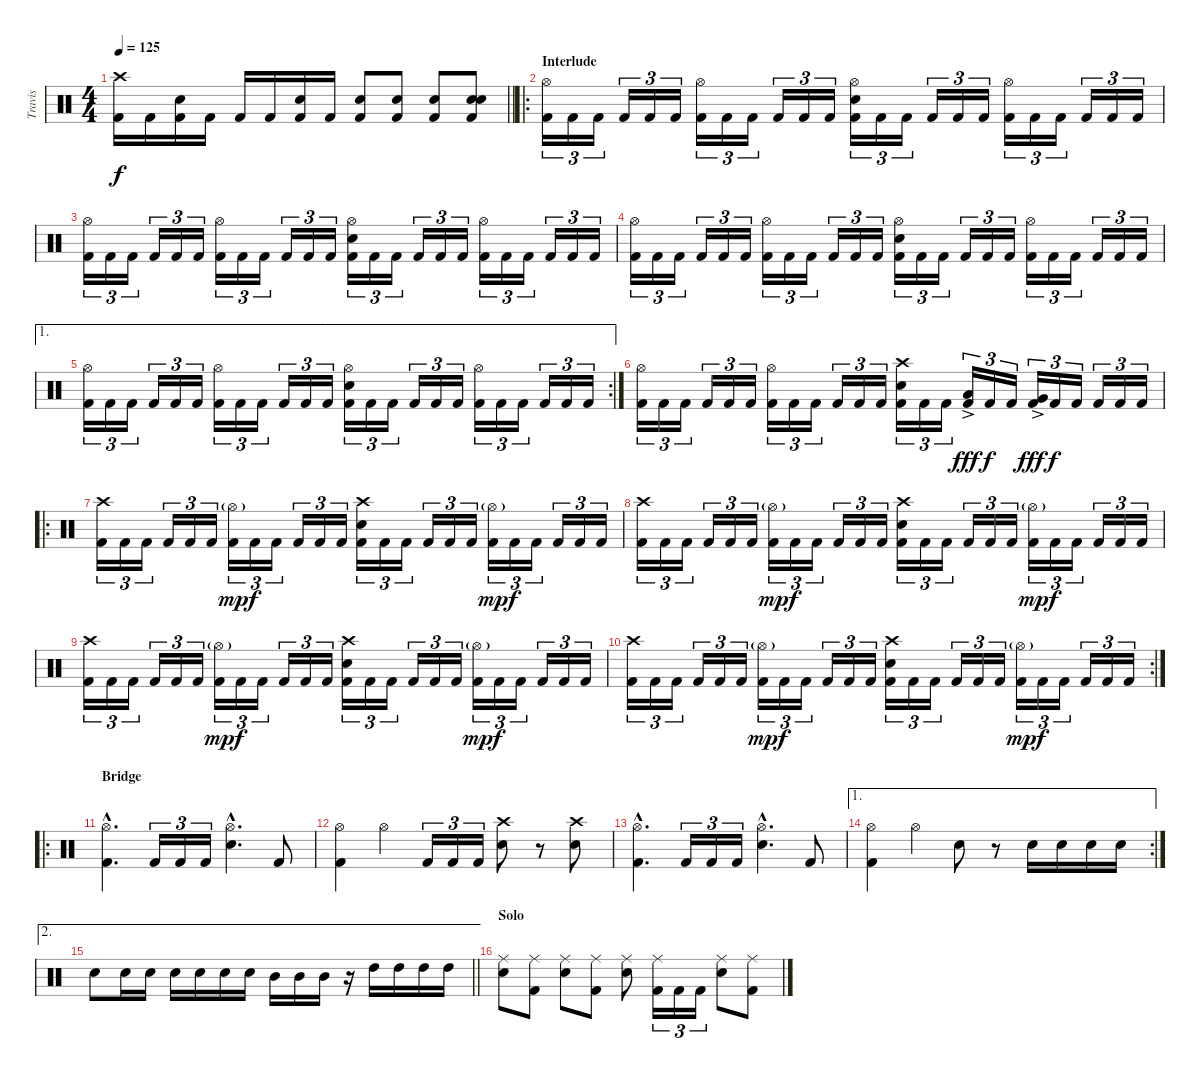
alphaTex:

\track ("Travis" "Travis") {instrument percussion}
\staff {score}
\articulation defaults
\ts (4 4)
\tempo 125
\clef neutral
\barLineRight lightlight
\ks c
("Crash high (hit)" "Kick (hit) 2").16{dy f} "Kick (hit) 2".16 ("Snare (hit) 2" "Kick (hit) 2").16 "Kick (hit) 2".16 "Kick (hit) 2".16 "Kick (hit) 2".16 ("Snare (hit) 2" "Kick (hit) 2").16 "Kick (hit) 2".16 ("Snare (hit) 2" "Kick (hit) 2").8 ("Snare (hit) 2" "Kick (hit) 2").8 ("Snare (hit) 2" "Kick (hit) 2").8 ("Snare (hit) 2" "Snare (hit) 2" "Kick (hit) 2").8 |
\ro
\section ("" "Interlude")
("Hi-Hat (open)" "Kick (hit) 2").16{tu (3 2)} "Kick (hit) 2".16{tu (3 2)} "Kick (hit) 2".16{tu (3 2)} "Kick (hit) 2".16{tu (3 2)} "Kick (hit) 2".16{tu (3 2)} "Kick (hit) 2".16{tu (3 2)} ("Hi-Hat (open)" "Kick (hit) 2").16{tu (3 2)} "Kick (hit) 2".16{tu (3 2)} "Kick (hit) 2".16{tu (3 2)} "Kick (hit) 2".16{tu (3 2)} "Kick (hit) 2".16{tu (3 2)} "Kick (hit) 2".16{tu (3 2)} ("Hi-Hat (open)" "Snare (hit) 2" "Kick (hit) 2").16{tu (3 2)} "Kick (hit) 2".16{tu (3 2)} "Kick (hit) 2".16{tu (3 2)} "Kick (hit) 2".16{tu (3 2)} "Kick (hit) 2".16{tu (3 2)} "Kick (hit) 2".16{tu (3 2)} ("Hi-Hat (open)" "Kick (hit) 2").16{tu (3 2)} "Kick (hit) 2".16{tu (3 2)} "Kick (hit) 2".16{tu (3 2)} "Kick (hit) 2".16{tu (3 2)} "Kick (hit) 2".16{tu (3 2)} "Kick (hit) 2".16{tu (3 2)} |
("Hi-Hat (open)" "Kick (hit) 2").16{tu (3 2)} "Kick (hit) 2".16{tu (3 2)} "Kick (hit) 2".16{tu (3 2)} "Kick (hit) 2".16{tu (3 2)} "Kick (hit) 2".16{tu (3 2)} "Kick (hit) 2".16{tu (3 2)} ("Hi-Hat (open)" "Kick (hit) 2").16{tu (3 2)} "Kick (hit) 2".16{tu (3 2)} "Kick (hit) 2".16{tu (3 2)} "Kick (hit) 2".16{tu (3 2)} "Kick (hit) 2".16{tu (3 2)} "Kick (hit) 2".16{tu (3 2)} ("Hi-Hat (open)" "Snare (hit) 2" "Kick (hit) 2").16{tu (3 2)} "Kick (hit) 2".16{tu (3 2)} "Kick (hit) 2".16{tu (3 2)} "Kick (hit) 2".16{tu (3 2)} "Kick (hit) 2".16{tu (3 2)} "Kick (hit) 2".16{tu (3 2)} ("Hi-Hat (open)" "Kick (hit) 2").16{tu (3 2)} "Kick (hit) 2".16{tu (3 2)} "Kick (hit) 2".16{tu (3 2)} "Kick (hit) 2".16{tu (3 2)} "Kick (hit) 2".16{tu (3 2)} "Kick (hit) 2".16{tu (3 2)} |
("Hi-Hat (open)" "Kick (hit) 2").16{tu (3 2)} "Kick (hit) 2".16{tu (3 2)} "Kick (hit) 2".16{tu (3 2)} "Kick (hit) 2".16{tu (3 2)} "Kick (hit) 2".16{tu (3 2)} "Kick (hit) 2".16{tu (3 2)} ("Hi-Hat (open)" "Kick (hit) 2").16{tu (3 2)} "Kick (hit) 2".16{tu (3 2)} "Kick (hit) 2".16{tu (3 2)} "Kick (hit) 2".16{tu (3 2)} "Kick (hit) 2".16{tu (3 2)} "Kick (hit) 2".16{tu (3 2)} ("Hi-Hat (open)" "Snare (hit) 2" "Kick (hit) 2").16{tu (3 2)} "Kick (hit) 2".16{tu (3 2)} "Kick (hit) 2".16{tu (3 2)} "Kick (hit) 2".16{tu (3 2)} "Kick (hit) 2".16{tu (3 2)} "Kick (hit) 2".16{tu (3 2)} ("Hi-Hat (open)" "Kick (hit) 2").16{tu (3 2)} "Kick (hit) 2".16{tu (3 2)} "Kick (hit) 2".16{tu (3 2)} "Kick (hit) 2".16{tu (3 2)} "Kick (hit) 2".16{tu (3 2)} "Kick (hit) 2".16{tu (3 2)} |
\ae 1
\rc 2
("Hi-Hat (open)" "Kick (hit) 2").16{tu (3 2)} "Kick (hit) 2".16{tu (3 2)} "Kick (hit) 2".16{tu (3 2)} "Kick (hit) 2".16{tu (3 2)} "Kick (hit) 2".16{tu (3 2)} "Kick (hit) 2".16{tu (3 2)} ("Hi-Hat (open)" "Kick (hit) 2").16{tu (3 2)} "Kick (hit) 2".16{tu (3 2)} "Kick (hit) 2".16{tu (3 2)} "Kick (hit) 2".16{tu (3 2)} "Kick (hit) 2".16{tu (3 2)} "Kick (hit) 2".16{tu (3 2)} ("Hi-Hat (open)" "Snare (hit) 2" "Kick (hit) 2").16{tu (3 2)} "Kick (hit) 2".16{tu (3 2)} "Kick (hit) 2".16{tu (3 2)} "Kick (hit) 2".16{tu (3 2)} "Kick (hit) 2".16{tu (3 2)} "Kick (hit) 2".16{tu (3 2)} ("Hi-Hat (open)" "Kick (hit) 2").16{tu (3 2)} "Kick (hit) 2".16{tu (3 2)} "Kick (hit) 2".16{tu (3 2)} "Kick (hit) 2".16{tu (3 2)} "Kick (hit) 2".16{tu (3 2)} "Kick (hit) 2".16{tu (3 2)} |
("Hi-Hat (open)" "Kick (hit) 2").16{tu (3 2)} "Kick (hit) 2".16{tu (3 2)} "Kick (hit) 2".16{tu (3 2)} "Kick (hit) 2".16{tu (3 2)} "Kick (hit) 2".16{tu (3 2)} "Kick (hit) 2".16{tu (3 2)} ("Hi-Hat (open)" "Kick (hit) 2").16{tu (3 2)} "Kick (hit) 2".16{tu (3 2)} "Kick (hit) 2".16{tu (3 2)} "Kick (hit) 2".16{tu (3 2)} "Kick (hit) 2".16{tu (3 2)} "Kick (hit) 2".16{tu (3 2)} ("Crash high (hit)" "Snare (hit) 2" "Kick (hit) 2").16{tu (3 2)} "Kick (hit) 2".16{tu (3 2)} "Kick (hit) 2".16{tu (3 2)} ("Low Tom (hit)"{ac} "Kick (hit) 2").16{tu (3 2) dy fff} "Kick (hit) 2".16{tu (3 2) dy f} "Kick (hit) 2".16{tu (3 2)} ("Very Low Tom (hit)"{ac} "Kick (hit) 2").16{tu (3 2) dy fff} "Kick (hit) 2".16{tu (3 2) dy f} "Kick (hit) 2".16{tu (3 2)} "Kick (hit) 2".16{tu (3 2)} "Kick (hit) 2".16{tu (3 2)} "Kick (hit) 2".16{tu (3 2)} |
\ro
("Crash high (hit)" "Kick (hit) 2").16{tu (3 2)} "Kick (hit) 2".16{tu (3 2)} "Kick (hit) 2".16{tu (3 2)} "Kick (hit) 2".16{tu (3 2)} "Kick (hit) 2".16{tu (3 2)} "Kick (hit) 2".16{tu (3 2)} ("Hi-Hat (open)"{g} "Kick (hit) 2").16{tu (3 2) dy mp} "Kick (hit) 2".16{tu (3 2) dy f} "Kick (hit) 2".16{tu (3 2)} "Kick (hit) 2".16{tu (3 2)} "Kick (hit) 2".16{tu (3 2)} "Kick (hit) 2".16{tu (3 2)} ("Crash high (hit)" "Snare (hit) 2" "Kick (hit) 2").16{tu (3 2)} "Kick (hit) 2".16{tu (3 2)} "Kick (hit) 2".16{tu (3 2)} "Kick (hit) 2".16{tu (3 2)} "Kick (hit) 2".16{tu (3 2)} "Kick (hit) 2".16{tu (3 2)} ("Hi-Hat (open)"{g} "Kick (hit) 2").16{tu (3 2) dy mp} "Kick (hit) 2".16{tu (3 2) dy f} "Kick (hit) 2".16{tu (3 2)} "Kick (hit) 2".16{tu (3 2)} "Kick (hit) 2".16{tu (3 2)} "Kick (hit) 2".16{tu (3 2)} |
("Crash high (hit)" "Kick (hit) 2").16{tu (3 2)} "Kick (hit) 2".16{tu (3 2)} "Kick (hit) 2".16{tu (3 2)} "Kick (hit) 2".16{tu (3 2)} "Kick (hit) 2".16{tu (3 2)} "Kick (hit) 2".16{tu (3 2)} ("Hi-Hat (open)"{g} "Kick (hit) 2").16{tu (3 2) dy mp} "Kick (hit) 2".16{tu (3 2) dy f} "Kick (hit) 2".16{tu (3 2)} "Kick (hit) 2".16{tu (3 2)} "Kick (hit) 2".16{tu (3 2)} "Kick (hit) 2".16{tu (3 2)} ("Crash high (hit)" "Snare (hit) 2" "Kick (hit) 2").16{tu (3 2)} "Kick (hit) 2".16{tu (3 2)} "Kick (hit) 2".16{tu (3 2)} "Kick (hit) 2".16{tu (3 2)} "Kick (hit) 2".16{tu (3 2)} "Kick (hit) 2".16{tu (3 2)} ("Hi-Hat (open)"{g} "Kick (hit) 2").16{tu (3 2) dy mp} "Kick (hit) 2".16{tu (3 2) dy f} "Kick (hit) 2".16{tu (3 2)} "Kick (hit) 2".16{tu (3 2)} "Kick (hit) 2".16{tu (3 2)} "Kick (hit) 2".16{tu (3 2)} |
("Crash high (hit)" "Kick (hit) 2").16{tu (3 2)} "Kick (hit) 2".16{tu (3 2)} "Kick (hit) 2".16{tu (3 2)} "Kick (hit) 2".16{tu (3 2)} "Kick (hit) 2".16{tu (3 2)} "Kick (hit) 2".16{tu (3 2)} ("Hi-Hat (open)"{g} "Kick (hit) 2").16{tu (3 2) dy mp} "Kick (hit) 2".16{tu (3 2) dy f} "Kick (hit) 2".16{tu (3 2)} "Kick (hit) 2".16{tu (3 2)} "Kick (hit) 2".16{tu (3 2)} "Kick (hit) 2".16{tu (3 2)} ("Crash high (hit)" "Snare (hit) 2" "Kick (hit) 2").16{tu (3 2)} "Kick (hit) 2".16{tu (3 2)} "Kick (hit) 2".16{tu (3 2)} "Kick (hit) 2".16{tu (3 2)} "Kick (hit) 2".16{tu (3 2)} "Kick (hit) 2".16{tu (3 2)} ("Hi-Hat (open)"{g} "Kick (hit) 2").16{tu (3 2) dy mp} "Kick (hit) 2".16{tu (3 2) dy f} "Kick (hit) 2".16{tu (3 2)} "Kick (hit) 2".16{tu (3 2)} "Kick (hit) 2".16{tu (3 2)} "Kick (hit) 2".16{tu (3 2)} |
\rc 2
("Crash high (hit)" "Kick (hit) 2").16{tu (3 2)} "Kick (hit) 2".16{tu (3 2)} "Kick (hit) 2".16{tu (3 2)} "Kick (hit) 2".16{tu (3 2)} "Kick (hit) 2".16{tu (3 2)} "Kick (hit) 2".16{tu (3 2)} ("Hi-Hat (open)"{g} "Kick (hit) 2").16{tu (3 2) dy mp} "Kick (hit) 2".16{tu (3 2) dy f} "Kick (hit) 2".16{tu (3 2)} "Kick (hit) 2".16{tu (3 2)} "Kick (hit) 2".16{tu (3 2)} "Kick (hit) 2".16{tu (3 2)} ("Crash high (hit)" "Snare (hit) 2" "Kick (hit) 2").16{tu (3 2)} "Kick (hit) 2".16{tu (3 2)} "Kick (hit) 2".16{tu (3 2)} "Kick (hit) 2".16{tu (3 2)} "Kick (hit) 2".16{tu (3 2)} "Kick (hit) 2".16{tu (3 2)} ("Hi-Hat (open)"{g} "Kick (hit) 2").16{tu (3 2) dy mp} "Kick (hit) 2".16{tu (3 2) dy f} "Kick (hit) 2".16{tu (3 2)} "Kick (hit) 2".16{tu (3 2)} "Kick (hit) 2".16{tu (3 2)} "Kick (hit) 2".16{tu (3 2)} |
\ro
\section ("" "Bridge")
("Hi-Hat (open)"{hac} "Kick (hit) 2"{hac}).4{d} "Kick (hit) 2".16{tu (3 2)} "Kick (hit) 2".16{tu (3 2)} "Kick (hit) 2".16{tu (3 2)} ("Hi-Hat (open)"{hac} "Snare (hit) 2"{hac}).4{d} "Kick (hit) 2".8 |
("Hi-Hat (open)" "Kick (hit) 2").4 "Hi-Hat (open)".4 "Kick (hit) 2".16{tu (3 2)} "Kick (hit) 2".16{tu (3 2)} "Kick (hit) 2".16{tu (3 2)} ("Crash high (hit)" "Snare (hit) 2").8 r.8 ("Crash high (hit)" "Snare (hit) 2").8 |
("Hi-Hat (open)"{hac} "Kick (hit) 2"{hac}).4{d} "Kick (hit) 2".16{tu (3 2)} "Kick (hit) 2".16{tu (3 2)} "Kick (hit) 2".16{tu (3 2)} ("Hi-Hat (open)"{hac} "Snare (hit) 2"{hac}).4{d} "Kick (hit) 2".8 |
\ae 1
\rc 2
("Hi-Hat (open)" "Kick (hit) 2").4 "Hi-Hat (open)".4 "Snare (hit) 2".8 r.8 "Snare (hit) 2".16 "Snare (hit) 2".16 "Snare (hit) 2".16 "Snare (hit) 2".16 |
\ae 2
\barLineRight lightlight "Snare (hit) 2".8 "Snare (hit) 2".16 "Snare (hit) 2".16 "Snare (hit) 2".16 "Snare (hit) 2".16 "Snare (hit) 2".16 "Snare (hit) 2".16 "Mid Tom (hit)".16 "Mid Tom (hit)".16 "Mid Tom (hit)".16
r.16 "High Tom (hit)".16 "High Tom (hit)".16 "High Tom (hit)".16 "High Tom (hit)".16 |
\section ("" "Solo")
("Ride (middle)" "Snare (hit) 2").8 ("Ride (middle)" "Kick (hit) 2").8 ("Ride (middle)" "Snare (hit) 2").8 ("Ride (middle)" "Kick (hit) 2").8 ("Ride (middle)" "Snare (hit) 2").8 ("Ride (middle)" "Kick (hit) 2").16{tu (3 2)} "Kick (hit) 2".16{tu (3 2)} "Kick (hit) 2".16{tu (3 2)} ("Ride (middle)" "Snare (hit) 2").8 ("Ride (middle)" "Kick (hit) 2").8
